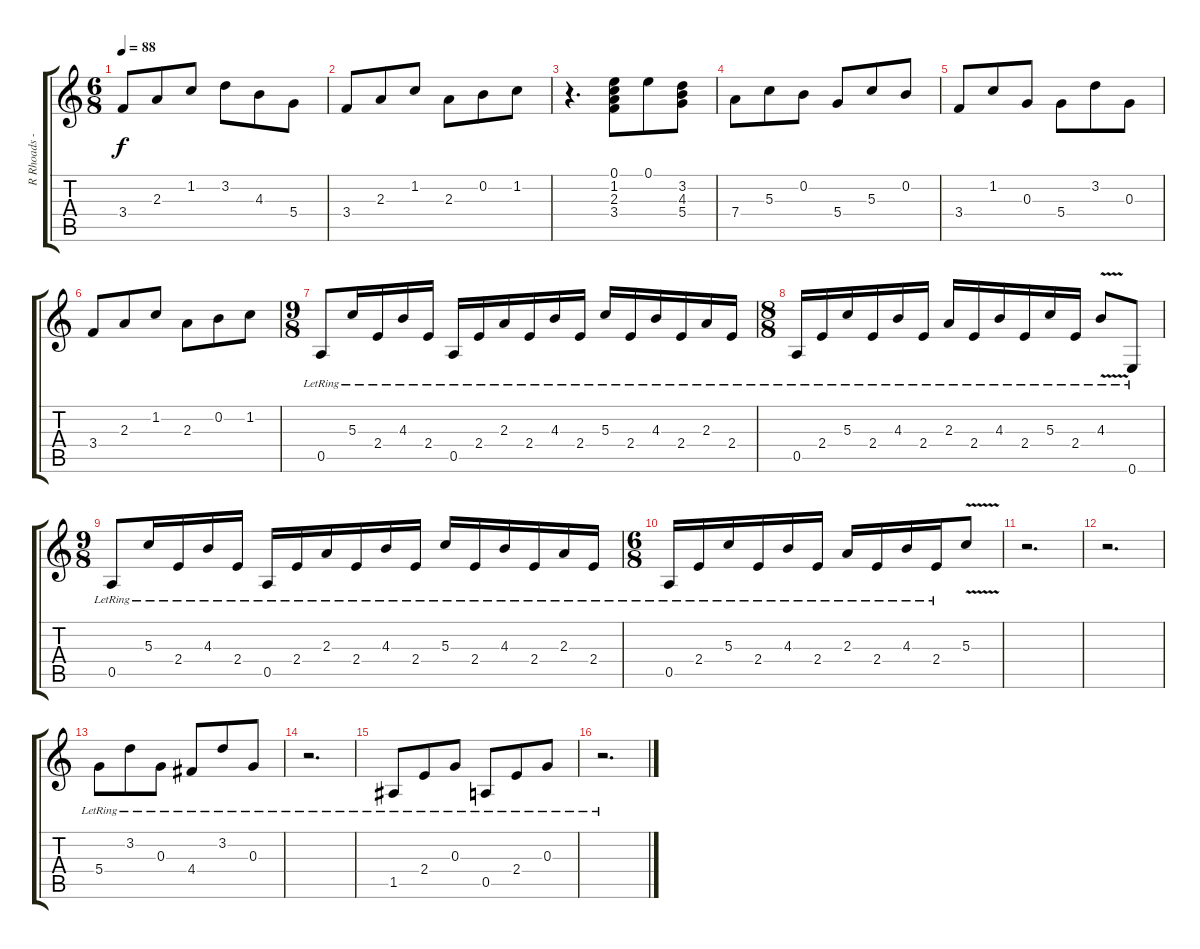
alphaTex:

\track ("R Rhoads - Acoustic/Clean" "R Rhoads -") {instrument electricguitarclean}
\staff {score tabs}
\tuning (E4 B3 G3 D3 A2 E2) {hide}
\ts (6 8)
\tempo 88
\clef g2
\ks c
3.4.8{dy f} 2.3.8 1.2.8 3.2.8 4.3.8 5.4.8 |
3.4.8 2.3.8 1.2.8 2.3.8 0.2.8 1.2.8 |
r.4{d} (0.1 1.2 2.3 3.4).8 0.1.8 (3.2 4.3 5.4).8 |
7.4.8 5.3.8 0.2.8 5.4.8 5.3.8 0.2.8 |
3.4.8 1.2.8 0.3.8 5.4.8 3.2.8 0.3.8 |
3.4.8 2.3.8 1.2.8 2.3.8 0.2.8 1.2.8 |
\ts (9 8)
0.5{lr}.8 5.3{lr}.16 2.4{lr}.16 4.3{lr}.16 2.4{lr}.16 0.5{lr}.16 2.4{lr}.16 2.3{lr}.16 2.4{lr}.16 4.3{lr}.16 2.4{lr}.16 5.3{lr}.16 2.4{lr}.16 4.3{lr}.16 2.4{lr}.16 2.3{lr}.16 2.4{lr}.16 |
\ts (8 8)
0.5{lr}.16 2.4{lr}.16 5.3{lr}.16 2.4{lr}.16 4.3{lr}.16 2.4{lr}.16 2.3{lr}.16 2.4{lr}.16 4.3{lr}.16 2.4{lr}.16 5.3{lr}.16 2.4{lr}.16 4.3{v lr}.8 0.6{lr}.8 |
\ts (9 8)
0.5{lr}.8 5.3{lr}.16 2.4{lr}.16 4.3{lr}.16 2.4{lr}.16 0.5{lr}.16 2.4{lr}.16 2.3{lr}.16 2.4{lr}.16 4.3{lr}.16 2.4{lr}.16 5.3{lr}.16 2.4{lr}.16 4.3{lr}.16 2.4{lr}.16 2.3{lr}.16 2.4{lr}.16 |
\ts (6 8)
0.5{lr}.16 2.4{lr}.16 5.3{lr}.16 2.4{lr}.16 4.3{lr}.16 2.4{lr}.16 2.3{lr}.16 2.4{lr}.16 4.3{lr}.16 2.4{lr}.16 5.3{v}.8 |
r.2{d} |
r.2{d} |
5.4{lr}.8 3.2{lr}.8 0.3{lr}.8 4.4{lr}.8 3.2{lr}.8 0.3{lr}.8 |
r.2{d} |
1.5{lr}.8 2.4{lr}.8 0.3{lr}.8 0.5{lr}.8 2.4{lr}.8 0.3{lr}.8 |
r.2{d}
